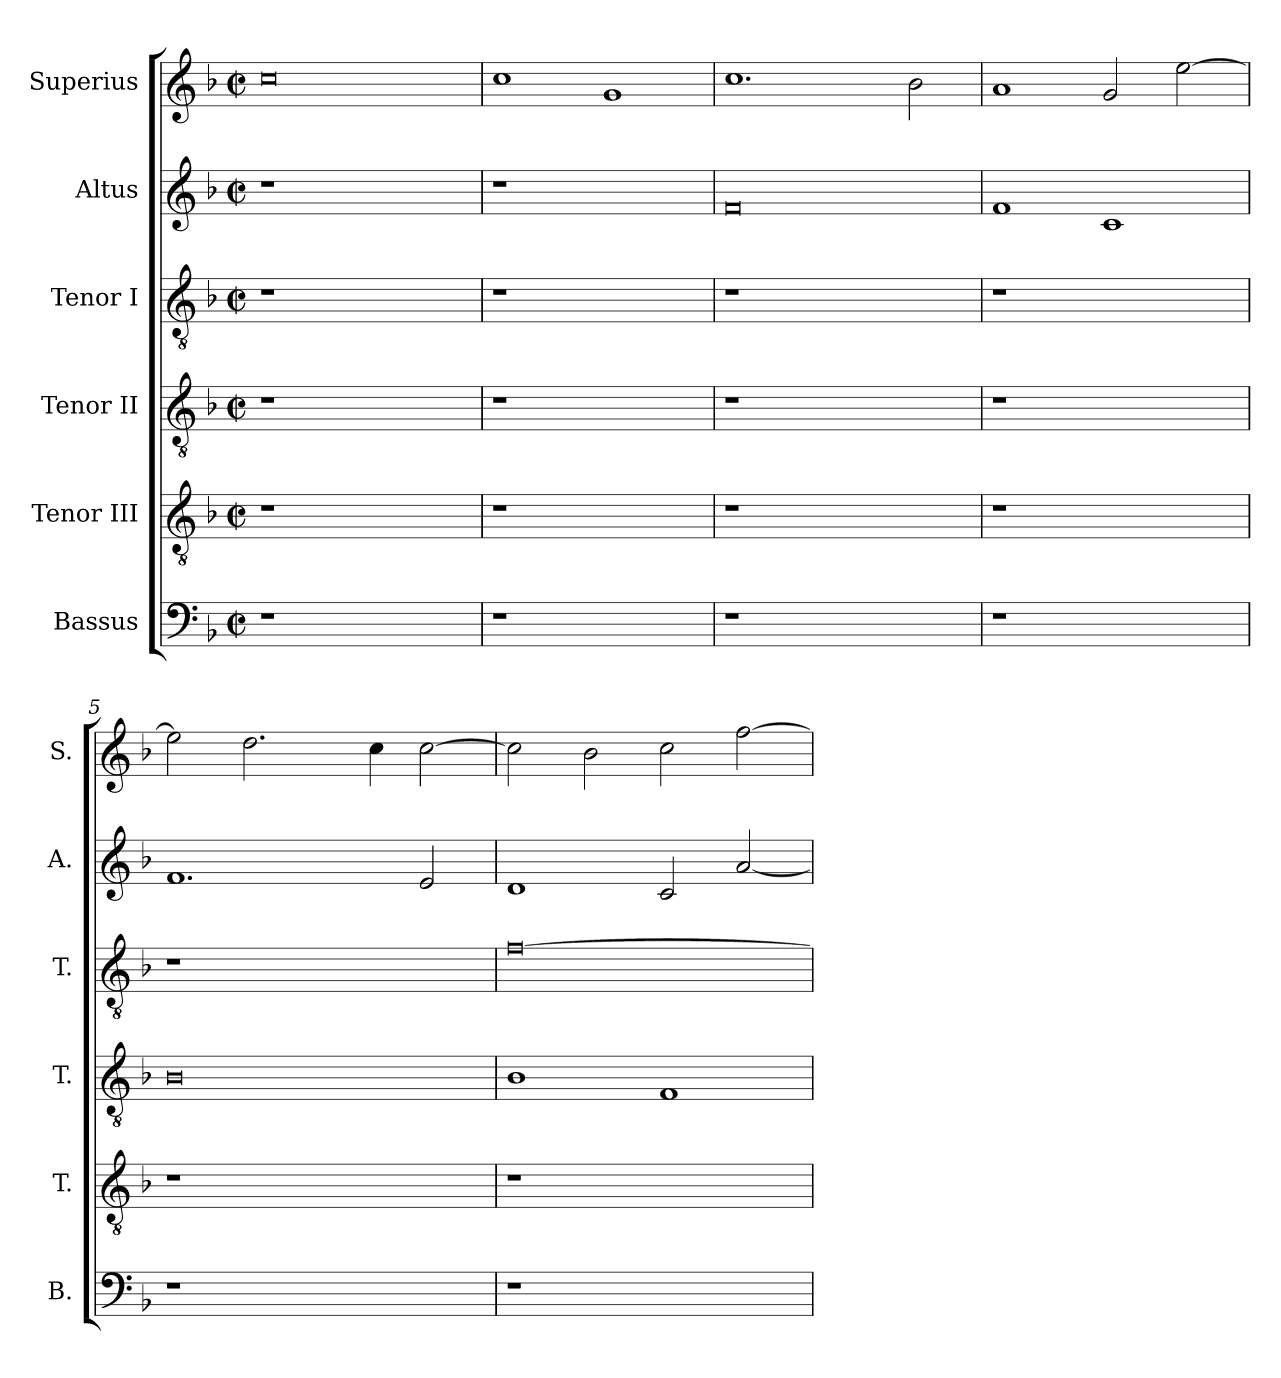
**kern	**kern	**kern	**kern	**kern	**kern
*part6	*part5	*part4	*part3	*part2	*part1
*staff6	*staff5	*staff4	*staff3	*staff2	*staff1
*I"Bassus	*I"Tenor III	*I"Tenor II	*I"Tenor I	*I"Altus	*I"Superius
*I'B.	*I'T.	*I'T.	*I'T.	*I'A.	*I'S.
!!LO:PB:g=z
*clefF4	*clefGv2	*clefGv2	*clefGv2	*clefG2	*clefG2
*	*ITrd7c12	*ITrd7c12	*ITrd7c12	*	*
*k[b-]	*k[b-]	*k[b-]	*k[b-]	*k[b-]	*k[b-]
*F:	*F:	*F:	*F:	*F:	*F:
*M2/2	*M2/2	*M2/2	*M2/2	*M2/2	*M2/2
*met(c|)	*met(c|)	*met(c|)	*met(c|)	*met(c|)	*met(c|)
=1	=1	=1	=1	=1	=1
!LO:N:vis=1	!LO:N:vis=1	!LO:N:vis=1	!LO:N:vis=1	!LO:N:vis=1	!
1r	1r	1r	1r	1r	0cci
1ryy	1ryy	1ryy	1ryy	1ryy	.
=2	=2	=2	=2	=2	=2
!LO:N:vis=1	!LO:N:vis=1	!LO:N:vis=1	!LO:N:vis=1	!LO:N:vis=1	!
1r	1r	1r	1r	1r	1cci
1ryy	1ryy	1ryy	1ryy	1ryy	1gi
=3	=3	=3	=3	=3	=3
!LO:N:vis=1	!LO:N:vis=1	!LO:N:vis=1	!LO:N:vis=1	!	!
1r	1r	1r	1r	0fi	1.cci
1ryy	1ryy	1ryy	1ryy	.	.
.	.	.	.	.	2b-i\
=4	=4	=4	=4	=4	=4
!LO:N:vis=1	!LO:N:vis=1	!LO:N:vis=1	!LO:N:vis=1	!	!
1r	1r	1r	1r	1fi	1ai
1ryy	1ryy	1ryy	1ryy	1ci	2gi/
.	.	.	.	.	[>2eei\
=5	=5	=5	=5	=5	=5
!LO:N:vis=1	!LO:N:vis=1	!	!LO:N:vis=1	!	!
1r	1r	0BB-i	1r	1.fi	2eei\]
.	.	.	.	.	2.ddi\
1ryy	1ryy	.	1ryy	.	.
.	.	.	.	.	4cci\
.	.	.	.	2ei/	[>2cci\
=6	=6	=6	=6	=6	=6
!LO:N:vis=1	!LO:N:vis=1	!	!	!	!
1r	1r	1BB-i	[>0Fi	1di	2cci\]
.	.	.	.	.	2b-i\
1ryy	1ryy	1FFi	.	2ci/	2cci\
.	.	.	.	[<2ai/	[>2ffi\
=	=	=	=	=	=
*-	*-	*-	*-	*-	*-
